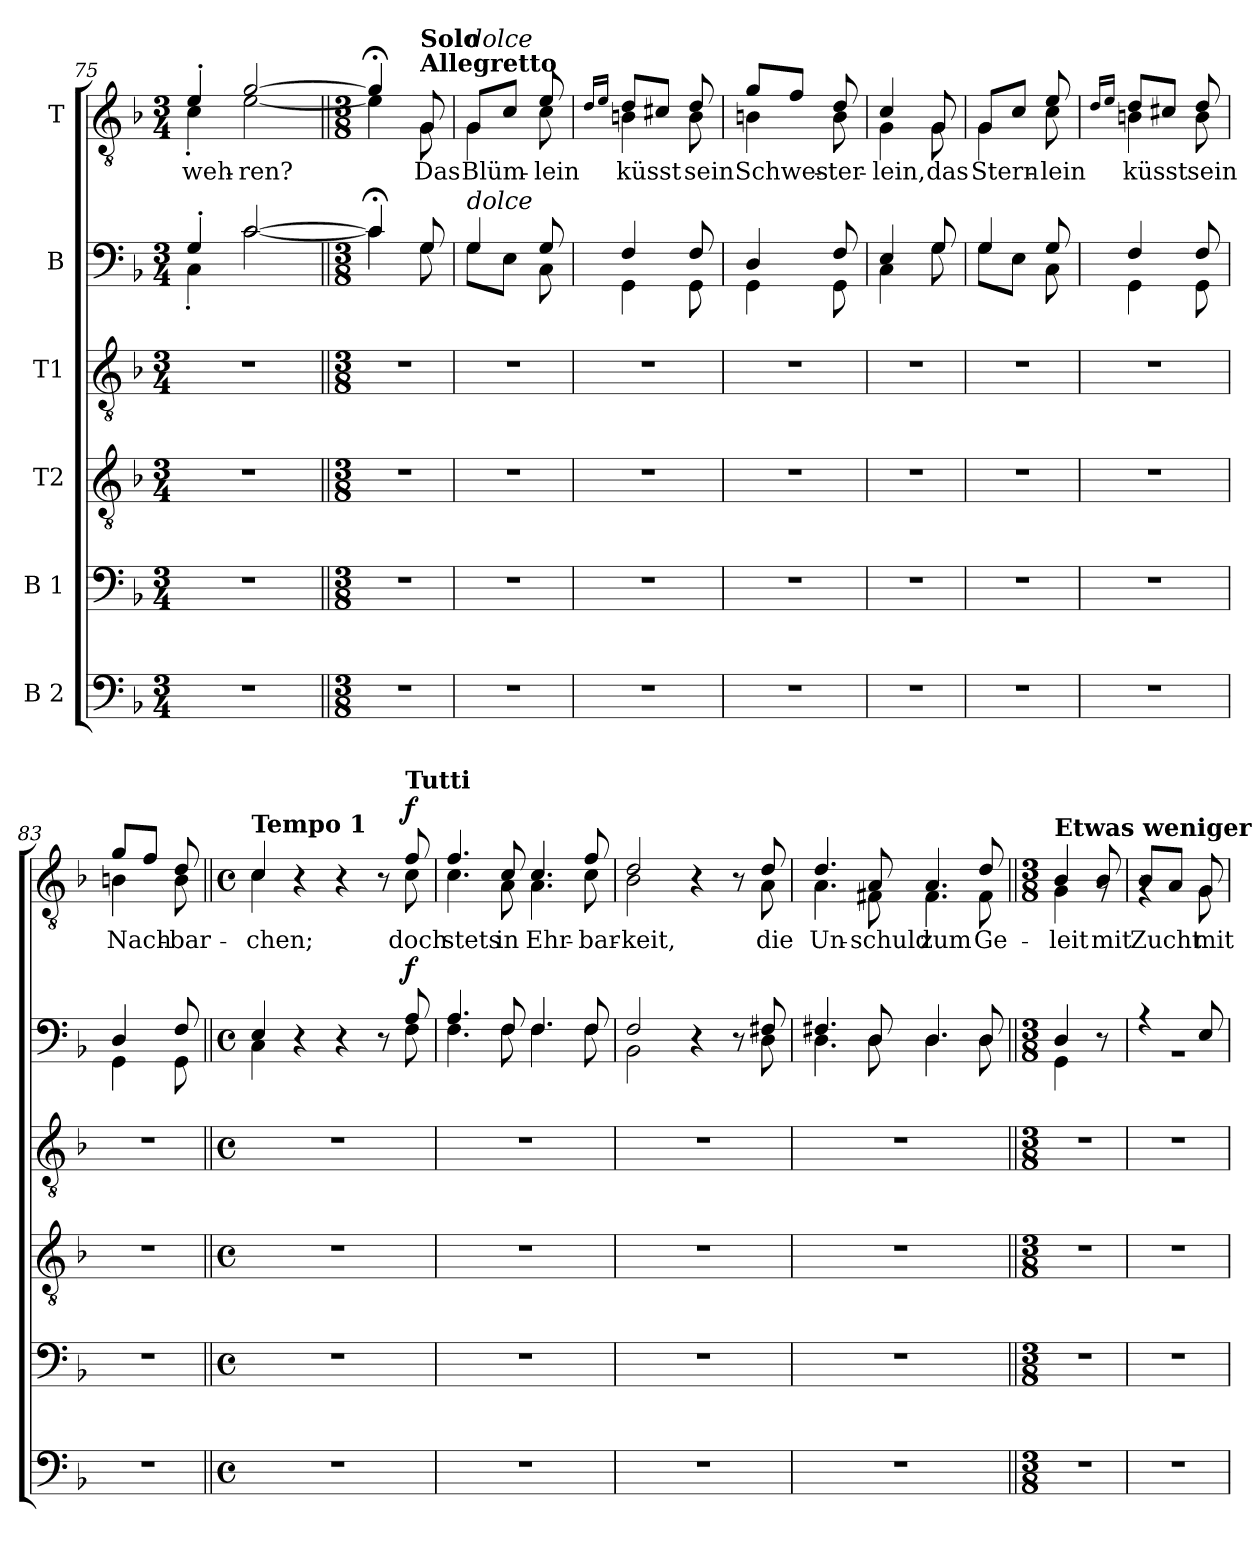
**kern	**kern	**kern	**kern	**kern	**dynam	**kern	**text	**dynam
*part6	*part5	*part4	*part3	*part2	*part2	*part1	*part1	*part1
*staff6	*staff5	*staff4	*staff3	*staff2	*staff2	*staff1	*staff1	*staff1
*I"B 2	*I"B 1	*I"T2	*I"T1	*I"B	*	*I"T	*	*
*clefF4	*clefF4	*clefGv2	*clefGv2	*clefF4	*	*clefGv2	*	*
*k[b-]	*k[b-]	*k[b-]	*k[b-]	*k[b-]	*	*k[b-]	*	*
*M3/4	*M3/4	*M3/4	*M3/4	*M3/4	*	*M3/4	*	*
=75	=75	=75	=75	=75	=75	=75	=75	=75
*	*	*	*	*^	*	*^	*	*
!	!	!	!	!	!	!	!	!	!LO:LY:b	!
2.r	2.r	2.r	2.r	4G'/	4C'\	.	4e'/	4c'\	weh-	.
!	!	!	!	!	!	!	!	!	!LO:LY:b	!
.	.	.	.	[2c/	[2c\	.	[2g/	[2e\	-ren?	.
=76||	=76||	=76||	=76||	=76||	=76||	=76||	=76||	=76||	=76||	=76||
*M3/8	*M3/8	*M3/8	*M3/8	*M3/8	*	*	*M3/8	*	*	*
4.r	4.r	4.r	4.r	4c;</]	4c\]	.	4g;</]	4e\]	.	.
!	!	!	!	!	!	!	!LO:TX:a:B:t=Allegretto	!	!	!
!	!	!	!	!	!	!	!LO:TX:a:B:t=Solo	!	!	!
!	!	!	!	!	!	!	!	!	!LO:LY:b	!
.	.	.	.	8G/	8G\	.	8G/	8G\	Das	.
=77	=77	=77	=77	=77	=77	=77	=77	=77	=77	=77
!	!	!	!	!	!	!	!LO:TX:a:i:t=dolce	!	!	!
!	!	!	!	!LO:TX:a:i:t=dolce	!	!	!	!	!	!
!	!	!	!	!	!	!	!	!	!LO:LY:b	!
4.r	4.r	4.r	4.r	4G/	8G\L	.	8G/L	4G\	Blüm-	.
.	.	.	.	.	8E\J	.	8c/J	.	.	.
!	!	!	!	!	!	!	!	!	!LO:LY:b	!
.	.	.	.	8G/	8C\	.	8e/	8c\	-lein	.
!!LO:PB:g=z	!!
=78	=78	=78	=78	=78	=78	=78	=78	=78	=78	=78
.	.	.	.	.	.	.	16qd/LL	.	.	.
.	.	.	.	.	.	.	16qe/JJ	.	.	.
!	!	!	!	!	!	!	!	!	!LO:LY:b	!
4.r	4.r	4.r	4.r	4F/	4GG\	.	8d/L	4Bn\	küsst	.
.	.	.	.	.	.	.	8c#X/J	.	.	.
!	!	!	!	!	!	!	!	!	!LO:LY:b	!
.	.	.	.	8F/	8GG\	.	8d/	8B\	sein	.
=79	=79	=79	=79	=79	=79	=79	=79	=79	=79	=79
!	!	!	!	!	!	!	!	!	!LO:LY:b	!
4.r	4.r	4.r	4.r	4D/	4GG\	.	8g/L	4Bn\	Schwes-	.
.	.	.	.	.	.	.	8f/J	.	.	.
!	!	!	!	!	!	!	!	!	!LO:LY:b	!
.	.	.	.	8F/	8GG\	.	8d/	8B\	-ter-	.
=80	=80	=80	=80	=80	=80	=80	=80	=80	=80	=80
!	!	!	!	!	!	!	!	!	!LO:LY:b	!
4.r	4.r	4.r	4.r	4E/	4C\	.	4c/	4G\	-lein,	.
!	!	!	!	!	!	!	!	!	!LO:LY:b	!
.	.	.	.	8G/	8G\	.	8G/	8G\	das	.
=81	=81	=81	=81	=81	=81	=81	=81	=81	=81	=81
!	!	!	!	!	!	!	!	!	!LO:LY:b	!
4.r	4.r	4.r	4.r	4G/	8G\L	.	8G/L	4G\	Stern-	.
.	.	.	.	.	8E\J	.	8c/J	.	.	.
!	!	!	!	!	!	!	!	!	!LO:LY:b	!
.	.	.	.	8G/	8C\	.	8e/	8c\	-lein	.
=82	=82	=82	=82	=82	=82	=82	=82	=82	=82	=82
.	.	.	.	.	.	.	16qd/LL	.	.	.
.	.	.	.	.	.	.	16qe/JJ	.	.	.
!	!	!	!	!	!	!	!	!	!LO:LY:b	!
4.r	4.r	4.r	4.r	4F/	4GG\	.	8d/L	4Bn\	küsst	.
.	.	.	.	.	.	.	8c#X/J	.	.	.
!	!	!	!	!	!	!	!	!	!LO:LY:b	!
.	.	.	.	8F/	8GG\	.	8d/	8B\	sein	.
!!LO:LB:g=z	!!
=83	=83	=83	=83	=83	=83	=83	=83	=83	=83	=83
!	!	!	!	!	!	!	!	!	!LO:LY:b	!
4.r	4.r	4.r	4.r	4D/	4GG\	.	8g/L	4Bn\	Nach-	.
.	.	.	.	.	.	.	8f/J	.	.	.
!	!	!	!	!	!	!	!	!	!LO:LY:b	!
.	.	.	.	8F/	8GG\	.	8d/	8B\	-bar-	.
=84||	=84||	=84||	=84||	=84||	=84||	=84||	=84||	=84||	=84||	=84||
*M4/4	*M4/4	*M4/4	*M4/4	*M4/4	*	*	*M4/4	*	*	*
*met(c)	*met(c)	*met(c)	*met(c)	*met(c)	*	*	*met(c)	*	*	*
!	!	!	!	!	!	!	!LO:TX:a:B:t=Tempo 1	!	!	!
!	!	!	!	!	!	!	!	!	!LO:LY:b	!
1r	1r	1r	1r	4E/	4C\	.	4c/	4c\	-chen;	.
.	.	.	.	4r	4ryy	.	4r	4ryy	.	.
.	.	.	.	4r	4ryy	.	4r	4ryy	.	.
.	.	.	.	8r	8ryy	.	8r	8ryy	.	.
!	!	!	!	!	!	!	!LO:TX:a:B:t=Tutti	!	!	!
!	!	!	!	!	!	!LO:DY:a	!	!	!LO:LY:b	!LO:DY:a
.	.	.	.	8A/	8F\	f	8f/	8c\	doch	f
=85	=85	=85	=85	=85	=85	=85	=85	=85	=85	=85
!	!	!	!	!	!	!	!	!	!LO:LY:b	!
1r	1r	1r	1r	4.A/	4.F\	.	4.f/	4.c\	stets	.
!	!	!	!	!	!	!	!	!	!LO:LY:b	!
.	.	.	.	8F/	8F\	.	8c/	8A\	in	.
!	!	!	!	!	!	!	!	!	!LO:LY:b	!
.	.	.	.	4.F/	4.F\	.	4.c/	4.A\	Ehr-	.
!	!	!	!	!	!	!	!	!	!LO:LY:b	!
.	.	.	.	8F/	8F\	.	8f/	8c\	-bar-	.
=86	=86	=86	=86	=86	=86	=86	=86	=86	=86	=86
!	!	!	!	!	!	!	!	!	!LO:LY:b	!
1r	1r	1r	1r	2F/	2BB-\	.	2d/	2B-\	-keit,	.
.	.	.	.	4r	4ryy	.	4r	4ryy	.	.
.	.	.	.	8r	8ryy	.	8r	8ryy	.	.
!	!	!	!	!	!	!	!	!	!LO:LY:b	!
.	.	.	.	8F#X/	8D\	.	8d/	8A\	die	.
!!LO:LB:g=z	!!
=87	=87	=87	=87	=87	=87	=87	=87	=87	=87	=87
!	!	!	!	!	!	!	!	!	!LO:LY:b	!
1r	1r	1r	1r	4.F#X/	4.D\	.	4.d/	4.A\	Un-	.
!	!	!	!	!	!	!	!	!	!LO:LY:b	!
.	.	.	.	8D/	8D\	.	8A/	8F#X\	-schuld	.
!	!	!	!	!	!	!	!	!	!LO:LY:b	!
.	.	.	.	4.D/	4.D\	.	4.A/	4.F#\	zum	.
!	!	!	!	!	!	!	!	!	!LO:LY:b	!
.	.	.	.	8D/	8D\	.	8d/	8F#\	Ge-	.
=88||	=88||	=88||	=88||	=88||	=88||	=88||	=88||	=88||	=88||	=88||
*M3/8	*M3/8	*M3/8	*M3/8	*M3/8	*	*	*M3/8	*	*	*
!	!	!	!	!	!	!	!LO:TX:a:B:t=Etwas weniger schnell, als die frühern Verse.	!	!	!
!	!	!	!	!	!	!	!	!	!LO:LY:b	!
4.r	4.r	4.r	4.r	4D/	4GG\	.	4B-/	4G\	-leit	.
!	!	!	!	!	!	!	!	!	!LO:LY:b	!
.	.	.	.	8r	8ryy	.	8B-/	8rG	mit	.
=89	=89	=89	=89	=89	=89	=89	=89	=89	=89	=89
!	!	!	!	!	!	!	!	!	!LO:LY:b	!
4.r	4.r	4.r	4.r	4r	4.r	.	8B-/L	4rG	Zucht	.
.	.	.	.	.	.	.	8A/J	.	.	.
!	!	!	!	!	!	!	!	!	!LO:LY:b	!
!	!	!	!	!	!	!	!	!	!LO:LY:b	!
.	.	.	.	8E/	.	.	8G/	8G\	mit	.
*	*	*	*	*v	*v	*	*	*	*	*
*	*	*	*	*	*	*v	*v	*	*
=	=	=	=	=	=	=	=	=
*-	*-	*-	*-	*-	*-	*-	*-	*-
